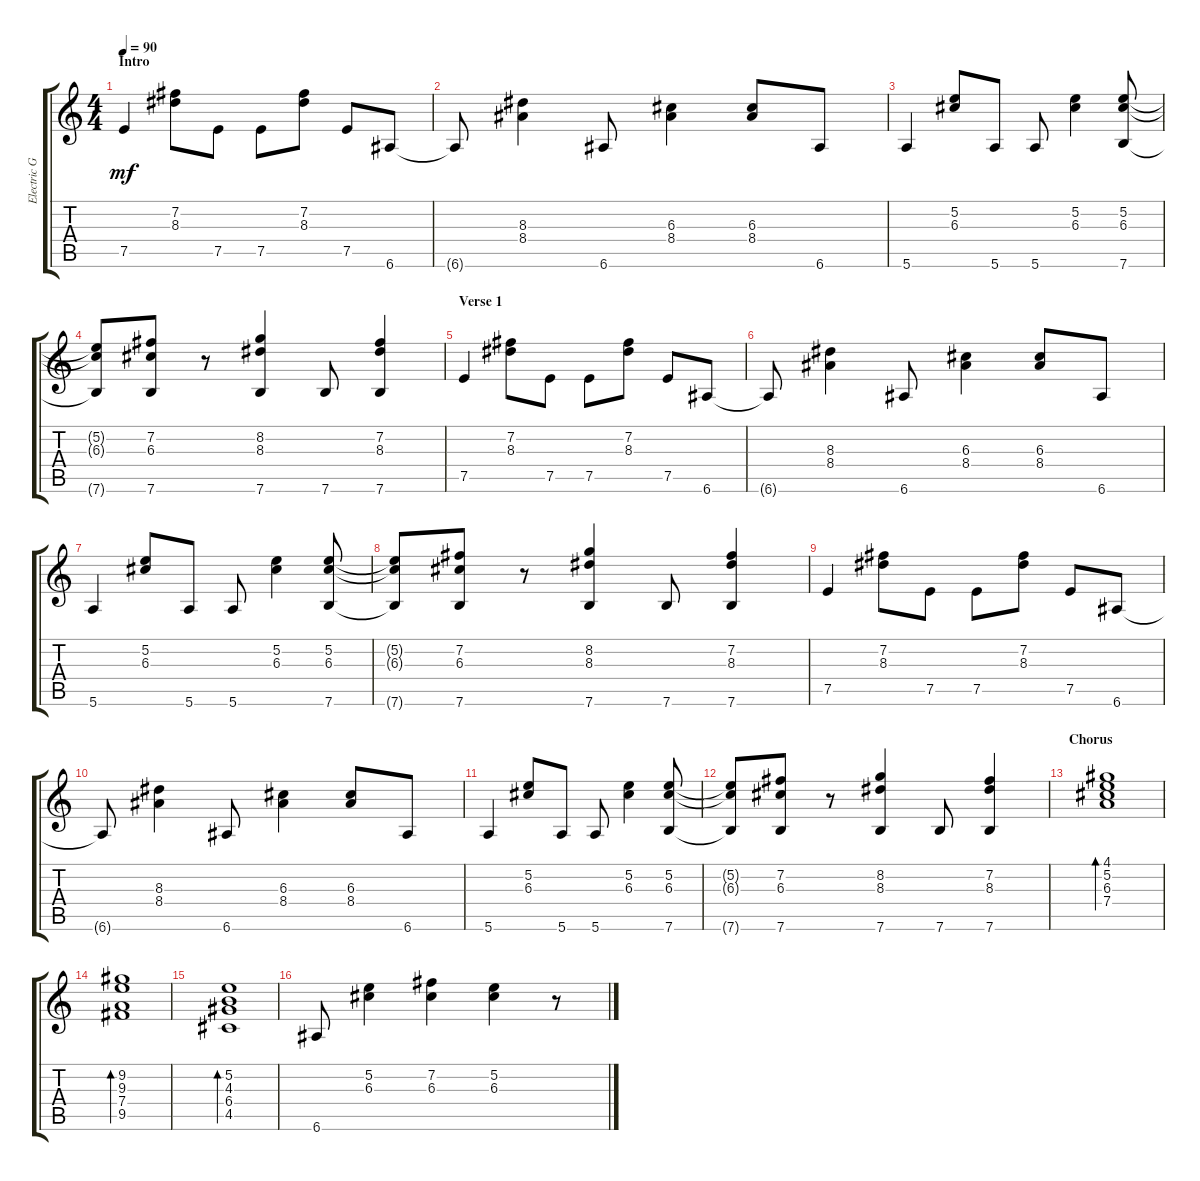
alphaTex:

\track ("Electric Guitar" "Electric G") {instrument electricguitarclean}
\staff {score tabs}
\tuning (E4 B3 G3 D3 A2 E2) {hide}
\ts (4 4)
\section ("" "Intro")
\tempo 90
\clef g2
\ks c
7.5.4{dy mf instrument electricguitarclean} (7.2 8.3).8 7.5.8 7.5.8 (7.2 8.3).8 7.5.8 6.6.8 |
6.6{t}.8 (8.3 8.4).4 6.6.8 (6.3 8.4).4 (6.3 8.4).8 6.6.8 |
5.6.4 (5.2 6.3).8 5.6.8 5.6.8 (5.2 6.3).4 (5.2 6.3 7.6).8 |
(5.2{t} 6.3{t} 7.6{t}).8 (7.2 6.3 7.6).8 r.8 (8.2 8.3 7.6).4 7.6.8 (7.2 8.3 7.6).4 |
\section ("" "Verse 1")
7.5.4 (7.2 8.3).8 7.5.8 7.5.8 (7.2 8.3).8 7.5.8 6.6.8 |
6.6{t}.8 (8.3 8.4).4 6.6.8 (6.3 8.4).4 (6.3 8.4).8 6.6.8 |
5.6.4 (5.2 6.3).8 5.6.8 5.6.8 (5.2 6.3).4 (5.2 6.3 7.6).8 |
(5.2{t} 6.3{t} 7.6{t}).8 (7.2 6.3 7.6).8 r.8 (8.2 8.3 7.6).4 7.6.8 (7.2 8.3 7.6).4 |
7.5.4 (7.2 8.3).8 7.5.8 7.5.8 (7.2 8.3).8 7.5.8 6.6.8 |
6.6{t}.8 (8.3 8.4).4 6.6.8 (6.3 8.4).4 (6.3 8.4).8 6.6.8 |
5.6.4 (5.2 6.3).8 5.6.8 5.6.8 (5.2 6.3).4 (5.2 6.3 7.6).8 |
(5.2{t} 6.3{t} 7.6{t}).8 (7.2 6.3 7.6).8 r.8 (8.2 8.3 7.6).4 7.6.8 (7.2 8.3 7.6).4 |
\section ("" "Chorus")
(4.1 5.2 6.3 7.4).1{bd 60} |
(9.2 9.3 7.4 9.5).1{bd 60} |
(5.2 4.3 6.4 4.5).1{bd 60} |
6.6.8 (5.2 6.3).4 (7.2 6.3).4 (5.2 6.3).4 r.8
